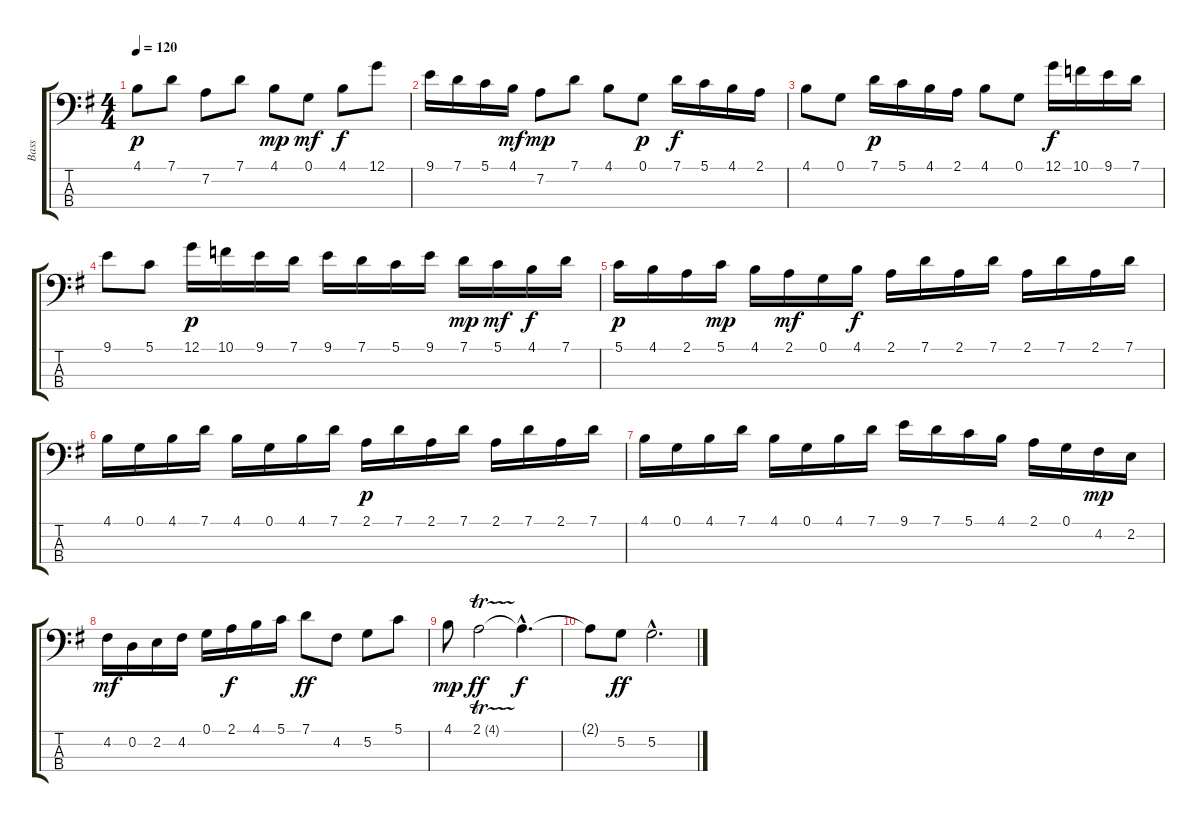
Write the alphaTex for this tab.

\track ("Bass" "Bass") {instrument contrabass}
\staff {score tabs}
\tuning (G2 D2 A1 E1) {hide}
\ts (4 4)
\tempo 120
\clef f4
\ks g
4.1.8{dy p} 7.1.8 7.2.8 7.1.8 4.1.8{dy mp} 0.1.8{dy mf} 4.1.8{dy f} 12.1.8 |
9.1.16 7.1.16 5.1.16 4.1.16{dy mf} 7.2.8{dy mp} 7.1.8 4.1.8 0.1.8{dy p} 7.1.16{dy f} 5.1.16 4.1.16 2.1.16 |
4.1.8 0.1.8 7.1.16{dy p} 5.1.16 4.1.16 2.1.16 4.1.8 0.1.8 12.1.16{dy f} 10.1.16 9.1.16 7.1.16 |
9.1.8 5.1.8 12.1.16{dy p} 10.1.16 9.1.16 7.1.16 9.1.16 7.1.16 5.1.16 9.1.16 7.1.16{dy mp} 5.1.16{dy mf} 4.1.16{dy f} 7.1.16 |
5.1.16{dy p} 4.1.16 2.1.16 5.1.16{dy mp} 4.1.16 2.1.16{dy mf} 0.1.16 4.1.16{dy f} 2.1.16 7.1.16 2.1.16 7.1.16 2.1.16 7.1.16 2.1.16 7.1.16 |
4.1.16 0.1.16 4.1.16 7.1.16 4.1.16 0.1.16 4.1.16 7.1.16 2.1.16{dy p} 7.1.16 2.1.16 7.1.16 2.1.16 7.1.16 2.1.16 7.1.16 |
4.1.16 0.1.16 4.1.16 7.1.16 4.1.16 0.1.16 4.1.16 7.1.16 9.1.16 7.1.16 5.1.16 4.1.16 2.1.16 0.1.16 4.2.16{dy mp} 2.2.16 |
4.2.16{dy mf} 0.2.16 2.2.16 4.2.16 0.1.16 2.1.16{dy f} 4.1.16 5.1.16 7.1.8{dy ff} 4.2.8 5.2.8 5.1.8 |
4.1.8{dy mp} 2.1{tr (4 32)}.2{dy ff} 2.1{hac t}.4{d dy f} |
2.1{t}.8 5.2.8{dy ff} 5.2{hac}.2{d}
